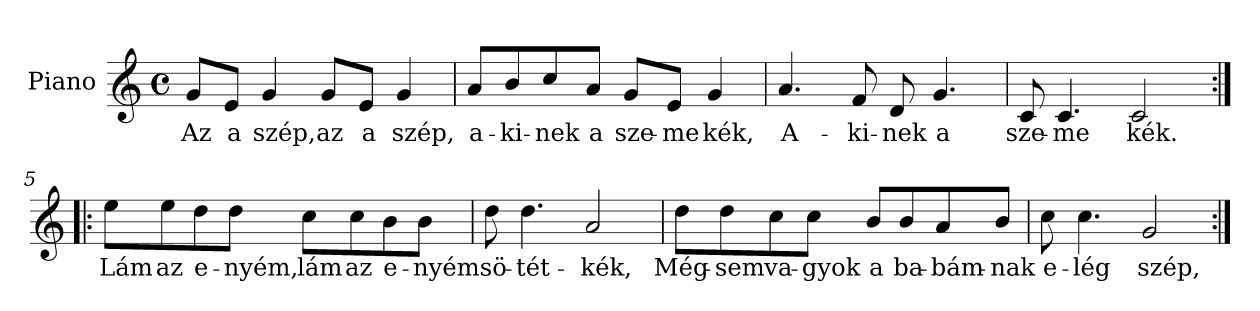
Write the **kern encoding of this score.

**kern	**text
*part1	*part1
*staff1	*staff1
*I"Piano	*
*I'Pno	*
*clefG2	*
*k[]	*
*C:	*
*M4/4	*
*met(c)	*
=1	=1
8g/L	Az
8e/J	a
4g/	szép,
8g/L	az
8e/J	a
4g/	szép,
=2	=2
8a/L	a-
8b/	-ki-
8cc/	-nek
8a/J	a
8g/L	sze-
8e/J	-me
4g/	kék,
=3	=3
4.a/	A-
8f/	-ki-
8d/	-nek
4.g/	a
=4	=4
8c/	sze-
4.c/	-me
2c/	kék.
!!LO:LB:g=z
=5:|!|:	=5:|!|:
8ee\L	Lám
8ee\	az
8dd\	e-
8dd\J	-nyém,
8cc\L	lám
8cc\	az
8b\	e-
8b\J	-nyém
=6	=6
8dd\	sö-
4.dd\	-tét-
2a/	-kék,
=7	=7
8dd\L	Még-
8dd\	-sem
8cc\	va-
8cc\J	-gyok
8b/L	a
8b/	ba-
8a/	-bám-
8b/J	-nak
!!LO:LB:g=z
=8	=8
8cc\	e-
4.cc\	-lég
2g/	szép,
=:|!	=:|!
*-	*-
